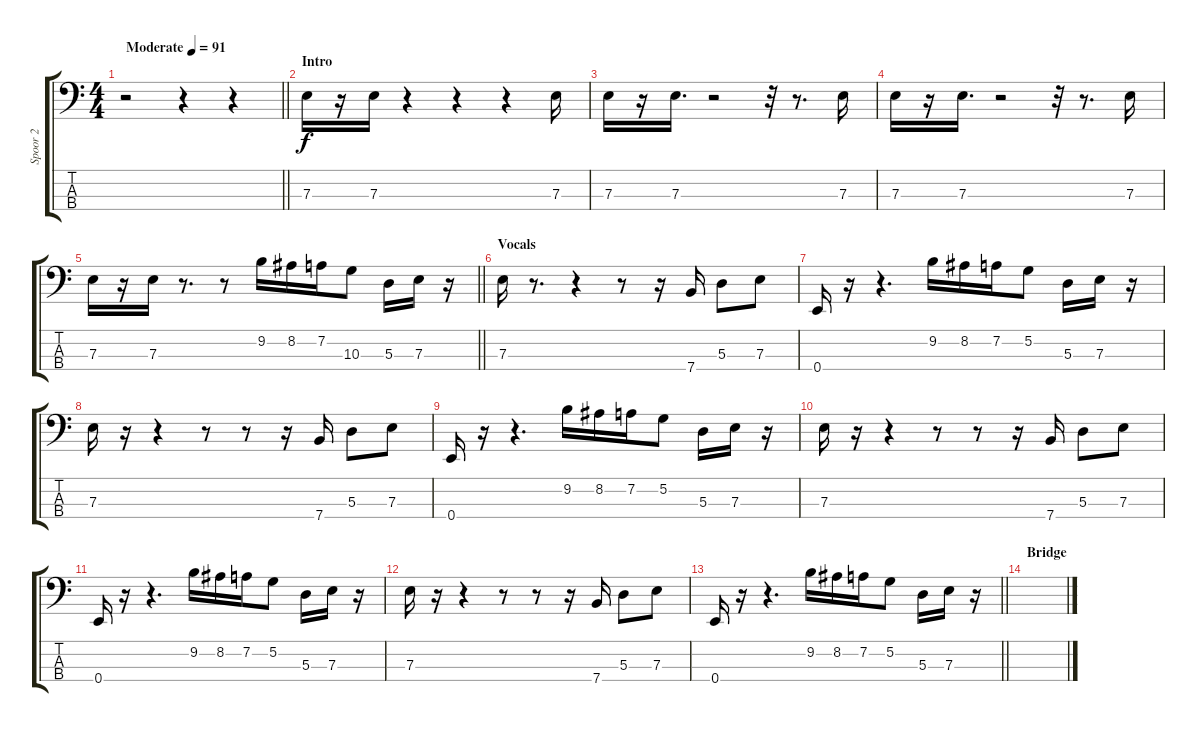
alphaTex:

\track ("Spoor 2" "Spoor 2") {instrument acousticbass}
\staff {score tabs}
\tuning (G2 D2 A1 E1) {hide}
\ts (4 4)
\tempo (91 "Moderate")
\clef f4
\barLineRight lightlight
\ks c
r.2{dy f instrument acousticbass} r.4 r.4 |
\section ("" "Intro")
7.3.16 r.16 7.3.16 r.4 r.4 r.4 7.3.16 |
7.3.16 r.16 7.3.16{d} r.2 r.32 r.8{d} 7.3.16 |
7.3.16 r.16 7.3.16{d} r.2 r.32 r.8{d} 7.3.16 |
\barLineRight lightlight
7.3.16 r.16 7.3.16 r.8{d} r.8 9.2.16 8.2.16 7.2.16 10.3.8 5.3.16 7.3.16 r.16 |
\section ("" "Vocals")
7.3.16 r.8{d} r.4 r.8 r.16 7.4.16 5.3.8 7.3.8 |
0.4.16 r.16 r.4{d} 9.2.16 8.2.16 7.2.16 5.2.8 5.3.16 7.3.16 r.16 |
7.3.16 r.16 r.4 r.8 r.8 r.16 7.4.16 5.3.8 7.3.8 |
0.4.16 r.16 r.4{d} 9.2.16 8.2.16 7.2.16 5.2.8 5.3.16 7.3.16 r.16 |
7.3.16 r.16 r.4 r.8 r.8 r.16 7.4.16 5.3.8 7.3.8 |
0.4.16 r.16 r.4{d} 9.2.16 8.2.16 7.2.16 5.2.8 5.3.16 7.3.16 r.16 |
7.3.16 r.16 r.4 r.8 r.8 r.16 7.4.16 5.3.8 7.3.8 |
\barLineRight lightlight
0.4.16 r.16 r.4{d} 9.2.16 8.2.16 7.2.16 5.2.8 5.3.16 7.3.16 r.16 |
\section ("" "Bridge")
